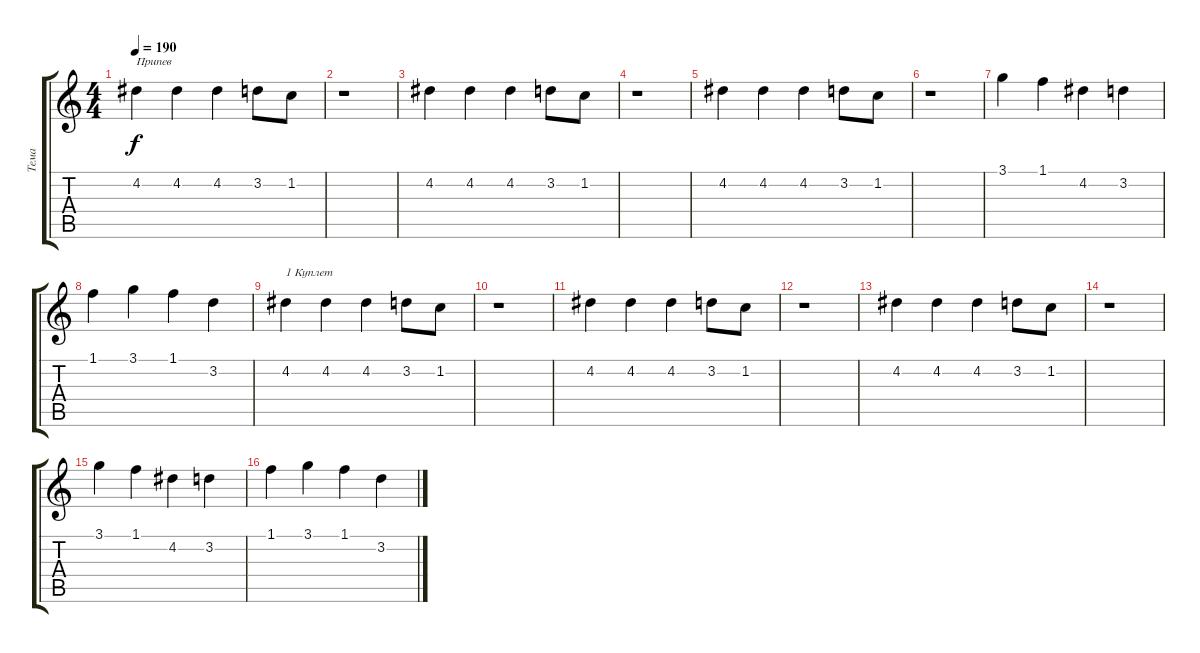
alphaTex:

\track ("Тема" "Тема") {instrument electricguitarclean}
\staff {score tabs}
\tuning (E4 B3 G3 D3 A2 E2) {hide}
\ts (4 4)
\tempo 190
\clef g2
\ks c
4.2.4{txt "Припев" dy f} 4.2.4 4.2.4 3.2.8 1.2.8 |
r.1 |
4.2.4 4.2.4 4.2.4 3.2.8 1.2.8 |
r.1 |
4.2.4 4.2.4 4.2.4 3.2.8 1.2.8 |
r.1 |
3.1.4 1.1.4 4.2.4 3.2.4 |
1.1.4 3.1.4 1.1.4 3.2.4 |
4.2.4{txt "1 Куплет"} 4.2.4 4.2.4 3.2.8 1.2.8 |
r.1 |
4.2.4 4.2.4 4.2.4 3.2.8 1.2.8 |
r.1 |
4.2.4 4.2.4 4.2.4 3.2.8 1.2.8 |
r.1 |
3.1.4 1.1.4 4.2.4 3.2.4 |
1.1.4 3.1.4 1.1.4 3.2.4
